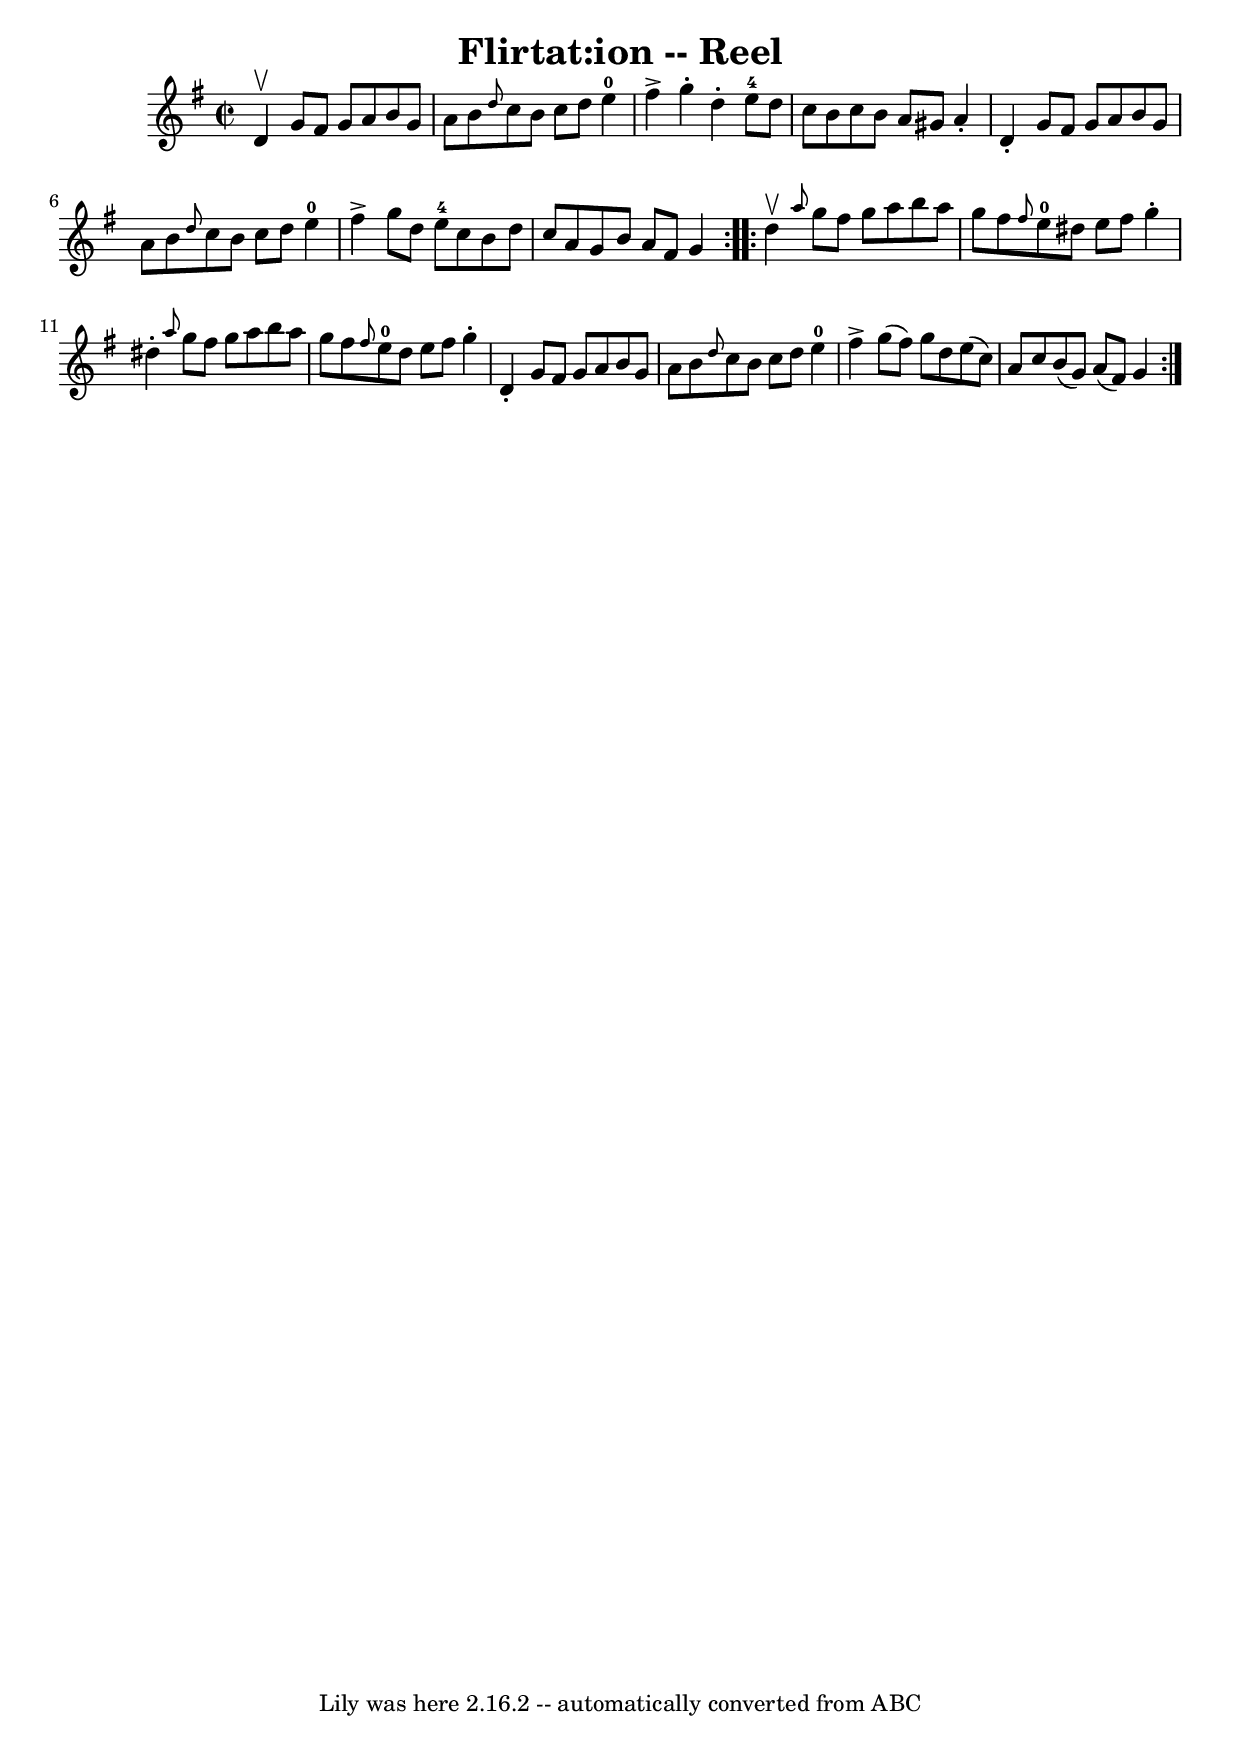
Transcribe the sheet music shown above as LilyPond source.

\version "2.7.40"
\include "Mammoth.ily"
\header {
	%% book = "Ryan's Mammoth Collection"
	crossRefNumber = "1"
	footnotes = "\\\\306"
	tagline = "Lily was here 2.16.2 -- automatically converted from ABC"
	title = "Flirtat:ion -- Reel"
}
voicedefault =  {


\repeat volta 2 {
\override Staff.TimeSignature #'style = #'C
 \time 2/2 \key g \major d'4^\upbow |
 g'8 fis'8 g'8 a'8  
 b'8 g'8 a'8 b'8    |
 \grace { d''8  } c''8 b'8    
c''8 d''8 e''4-0 fis''4^\accent   |
 g''4 -. d''4 -.    
 e''8-4 d''8 c''8 b'8    |
 c''8 b'8 a'8 gis'8    
a'4 -. d'4 -.   |
 g'8 fis'8 g'8 a'8 b'8 g'8 a'8  
 b'8    |
 \grace { d''8  } c''8 b'8 c''8 d''8 e''4 
-0 fis''4^\accent   |
 g''8 d''8 e''8-4 c''8 b'8    
d''8 c''8 a'8    |
 g'8 b'8 a'8 fis'8 g'4    }     
\repeat volta 2 { d''4^\upbow |
     \grace { a''8  } g''8    
fis''8 g''8 a''8 b''8 a''8 g''8 fis''8    |
 \grace {   
 fis''8  } e''8-0 dis''8 e''8 fis''8 g''4 -. dis''4 -.   
|
 \grace { a''8  } g''8 fis''8 g''8 a''8 b''8 a''8   
 g''8 fis''8    |
 \grace { fis''8  } e''8-0 d''8 e''8  
 fis''8 g''4 -. d'4 -.   |
 g'8 fis'8 g'8 a'8 b'8   
 g'8 a'8 b'8    |
 \grace { d''8  } c''8 b'8 c''8    
d''8 e''4-0 fis''4^\accent   |
 g''8 (fis''8) g''8   
 d''8 e''8 (c''8) a'8 c''8    |
 b'8 (g'8) a'8 (
 fis'8) g'4    }   
}

\score{
    <<

	\context Staff="default"
	{
	    \voicedefault 
	}

    >>
	\layout {
	}
	\midi {}
}
